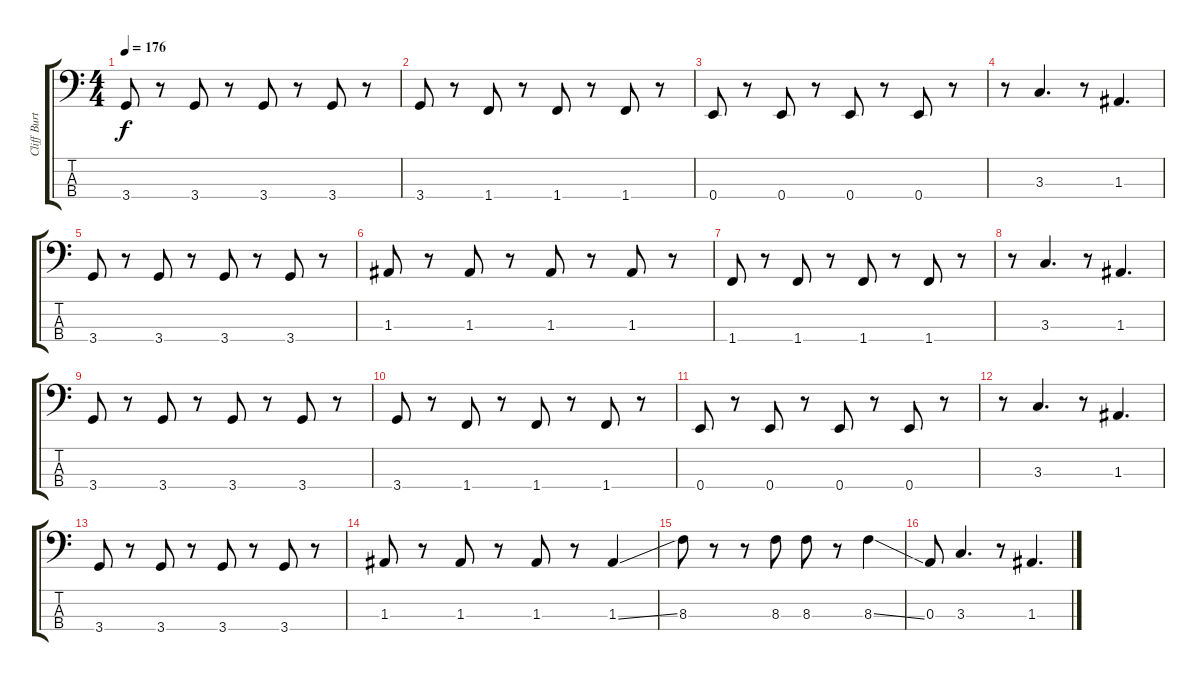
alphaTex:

\track ("Cliff Burton" "Cliff Burt") {instrument electricbasspick}
\staff {score tabs}
\tuning (G2 D2 A1 E1) {hide}
\ts (4 4)
\tempo 176
\clef f4
\ks c
3.4.8{dy f} r.8 3.4.8 r.8 3.4.8 r.8 3.4.8 r.8 |
3.4.8 r.8 1.4.8 r.8 1.4.8 r.8 1.4.8 r.8 |
0.4.8 r.8 0.4.8 r.8 0.4.8 r.8 0.4.8 r.8 |
r.8 3.3.4{d} r.8 1.3.4{d} |
3.4.8 r.8 3.4.8 r.8 3.4.8 r.8 3.4.8 r.8 |
1.3.8 r.8 1.3.8 r.8 1.3.8 r.8 1.3.8 r.8 |
1.4.8 r.8 1.4.8 r.8 1.4.8 r.8 1.4.8 r.8 |
r.8 3.3.4{d} r.8 1.3.4{d} |
3.4.8 r.8 3.4.8 r.8 3.4.8 r.8 3.4.8 r.8 |
3.4.8 r.8 1.4.8 r.8 1.4.8 r.8 1.4.8 r.8 |
0.4.8 r.8 0.4.8 r.8 0.4.8 r.8 0.4.8 r.8 |
r.8 3.3.4{d} r.8 1.3.4{d} |
3.4.8 r.8 3.4.8 r.8 3.4.8 r.8 3.4.8 r.8 |
1.3.8 r.8 1.3.8 r.8 1.3.8 r.8 1.3{ss}.4 |
8.3.8 r.8 r.8 8.3.8 8.3.8 r.8 8.3{ss}.4 |
0.3.8 3.3.4{d} r.8 1.3.4{d}
